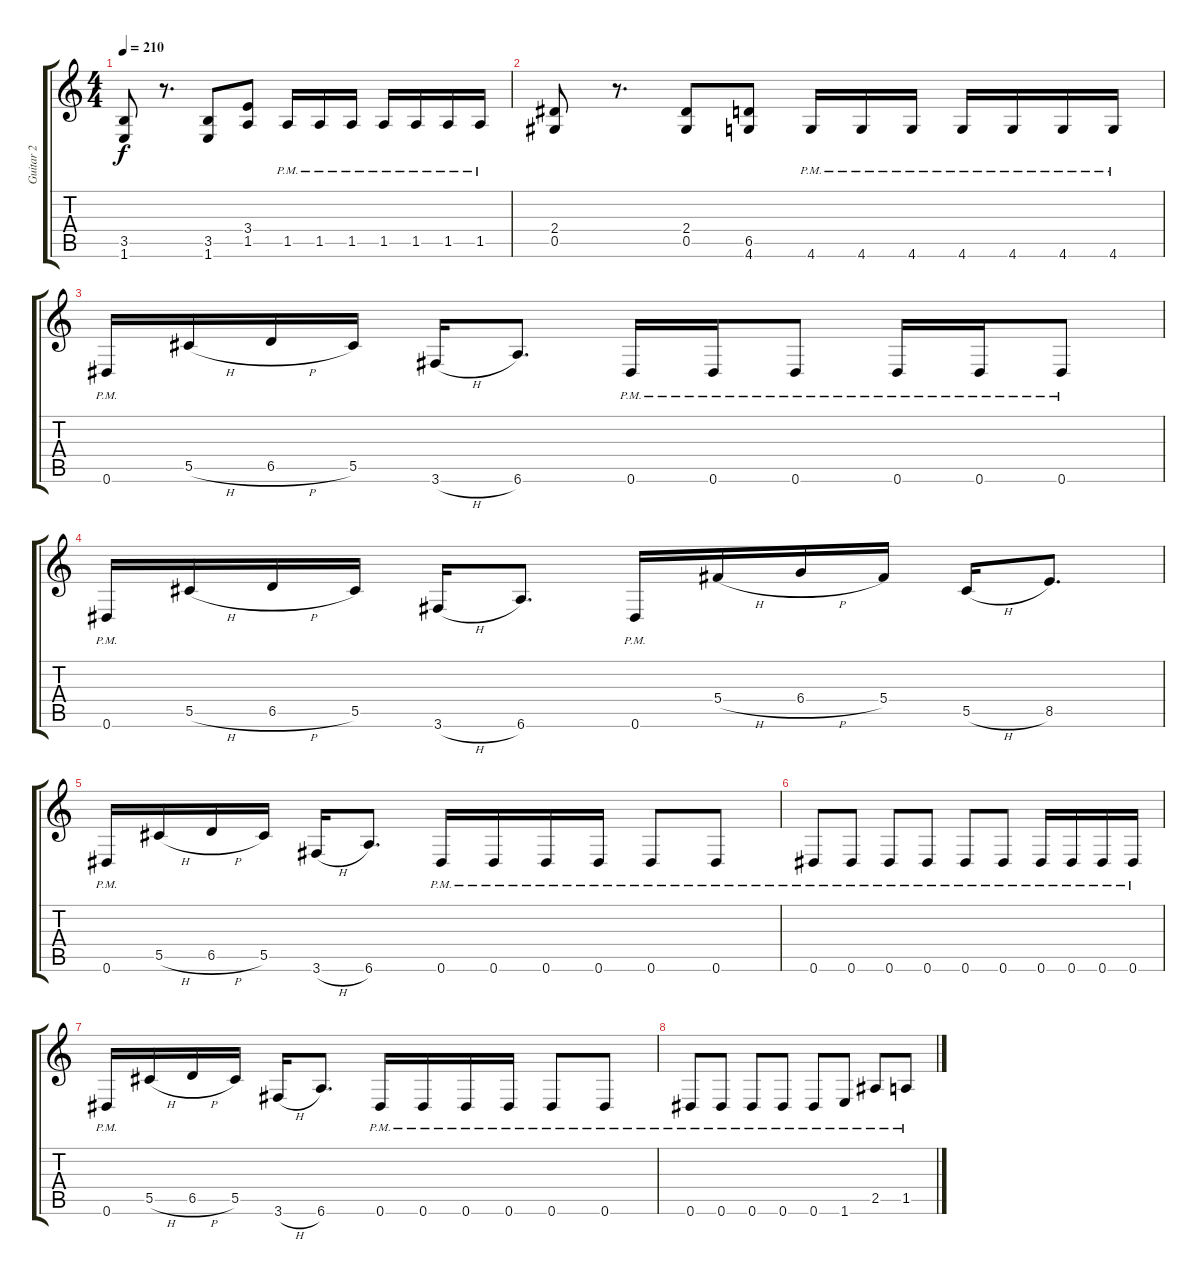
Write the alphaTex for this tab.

\track ("Guitar 2" "Guitar 2") {instrument distortionguitar}
\staff {score tabs}
\tuning (Eb4 Bb3 Gb3 Db3 Ab2 Eb2) {hide}
\ts (4 4)
\tempo 210
\clef g2
\ks c
(3.5 1.6).8{dy f} r.8{d} (3.5 1.6).8 (3.4 1.5).8 1.5{pm}.16 1.5{pm}.16 1.5{pm}.16 1.5{pm}.16 1.5{pm}.16 1.5{pm}.16 1.5{pm}.16 |
(2.4 0.5).8 r.8{d} (2.4 0.5).8 (6.5 4.6).8 4.6{pm}.16 4.6{pm}.16 4.6{pm}.16 4.6{pm}.16 4.6{pm}.16 4.6{pm}.16 4.6{pm}.16 |
0.6{pm}.16 5.5{h}.16 6.5{h}.16 5.5.16 3.6{h}.16 6.6.8{d} 0.6{pm}.16 0.6{pm}.16 0.6{pm}.8 0.6{pm}.16 0.6{pm}.16 0.6{pm}.8 |
0.6{pm}.16 5.5{h}.16 6.5{h}.16 5.5.16 3.6{h}.16 6.6.8{d} 0.6{pm}.16 5.4{h}.16 6.4{h}.16 5.4.16 5.5{h}.16 8.5.8{d} |
0.6{pm}.16 5.5{h}.16 6.5{h}.16 5.5.16 3.6{h}.16 6.6.8{d} 0.6{pm}.16 0.6{pm}.16 0.6{pm}.16 0.6{pm}.16 0.6{pm}.8 0.6{pm}.8 |
0.6{pm}.8 0.6{pm}.8 0.6{pm}.8 0.6{pm}.8 0.6{pm}.8 0.6{pm}.8 0.6{pm}.16 0.6{pm}.16 0.6{pm}.16 0.6{pm}.16 |
0.6{pm}.16 5.5{h}.16 6.5{h}.16 5.5.16 3.6{h}.16 6.6.8{d} 0.6{pm}.16 0.6{pm}.16 0.6{pm}.16 0.6{pm}.16 0.6{pm}.8 0.6{pm}.8 |
0.6{pm}.8 0.6{pm}.8 0.6{pm}.8 0.6{pm}.8 0.6{pm}.8 1.6{pm}.8 2.5{pm}.8 1.5{pm}.8
